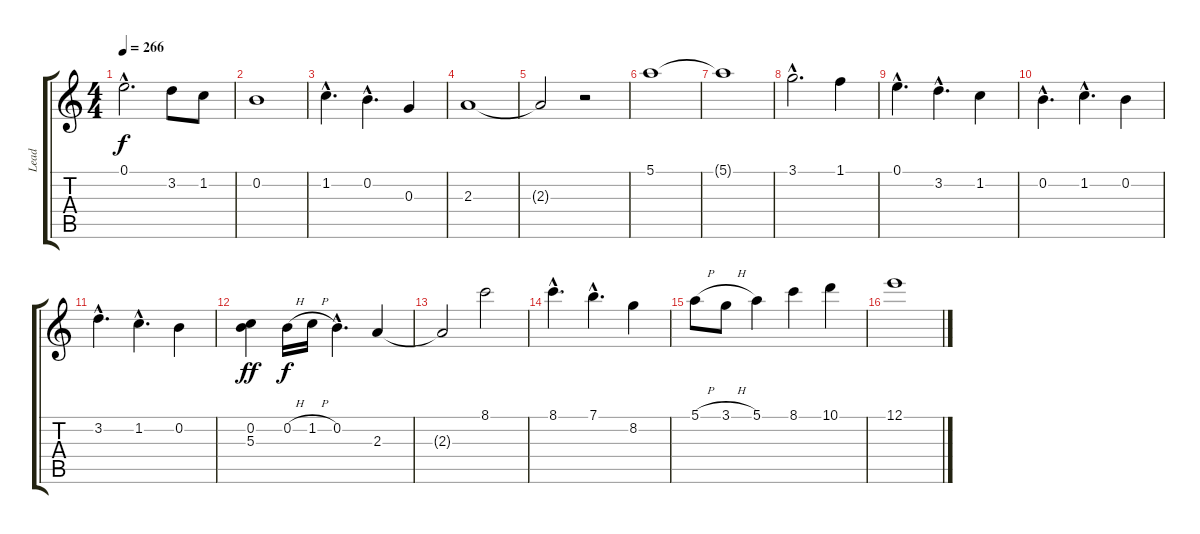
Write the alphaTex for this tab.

\track ("Lead" "Lead") {instrument overdrivenguitar}
\staff {score tabs}
\tuning (E4 B3 G3 D3 A2 E2) {hide}
\ts (4 4)
\tempo 266
\clef g2
\ks c
0.1{hac t}.2{d dy f} 3.2.8 1.2.8 |
0.2.1 |
1.2{hac}.4{d} 0.2{hac}.4{d} 0.3.4 |
2.3.1 |
2.3{t}.2 r.2 |
5.1.1 |
5.1{t}.1 |
3.1{hac}.2{d} 1.1.4 |
0.1{hac}.4{d} 3.2{hac}.4{d} 1.2.4 |
0.2{hac}.4{d} 1.2{hac}.4{d} 0.2.4 |
3.2{hac}.4{d} 1.2{hac}.4{d} 0.2.4 |
(0.2 5.3).4{dy ff} 0.2{h}.16{dy f} 1.2{h}.16 0.2{hac}.4{d} 2.3.4 |
2.3{t}.2 8.1.2 |
8.1{hac}.4{d} 7.1{hac}.4{d} 8.2.4 |
5.1{h}.8 3.1{h}.8 5.1.4 8.1.4 10.1.4 |
12.1.1
